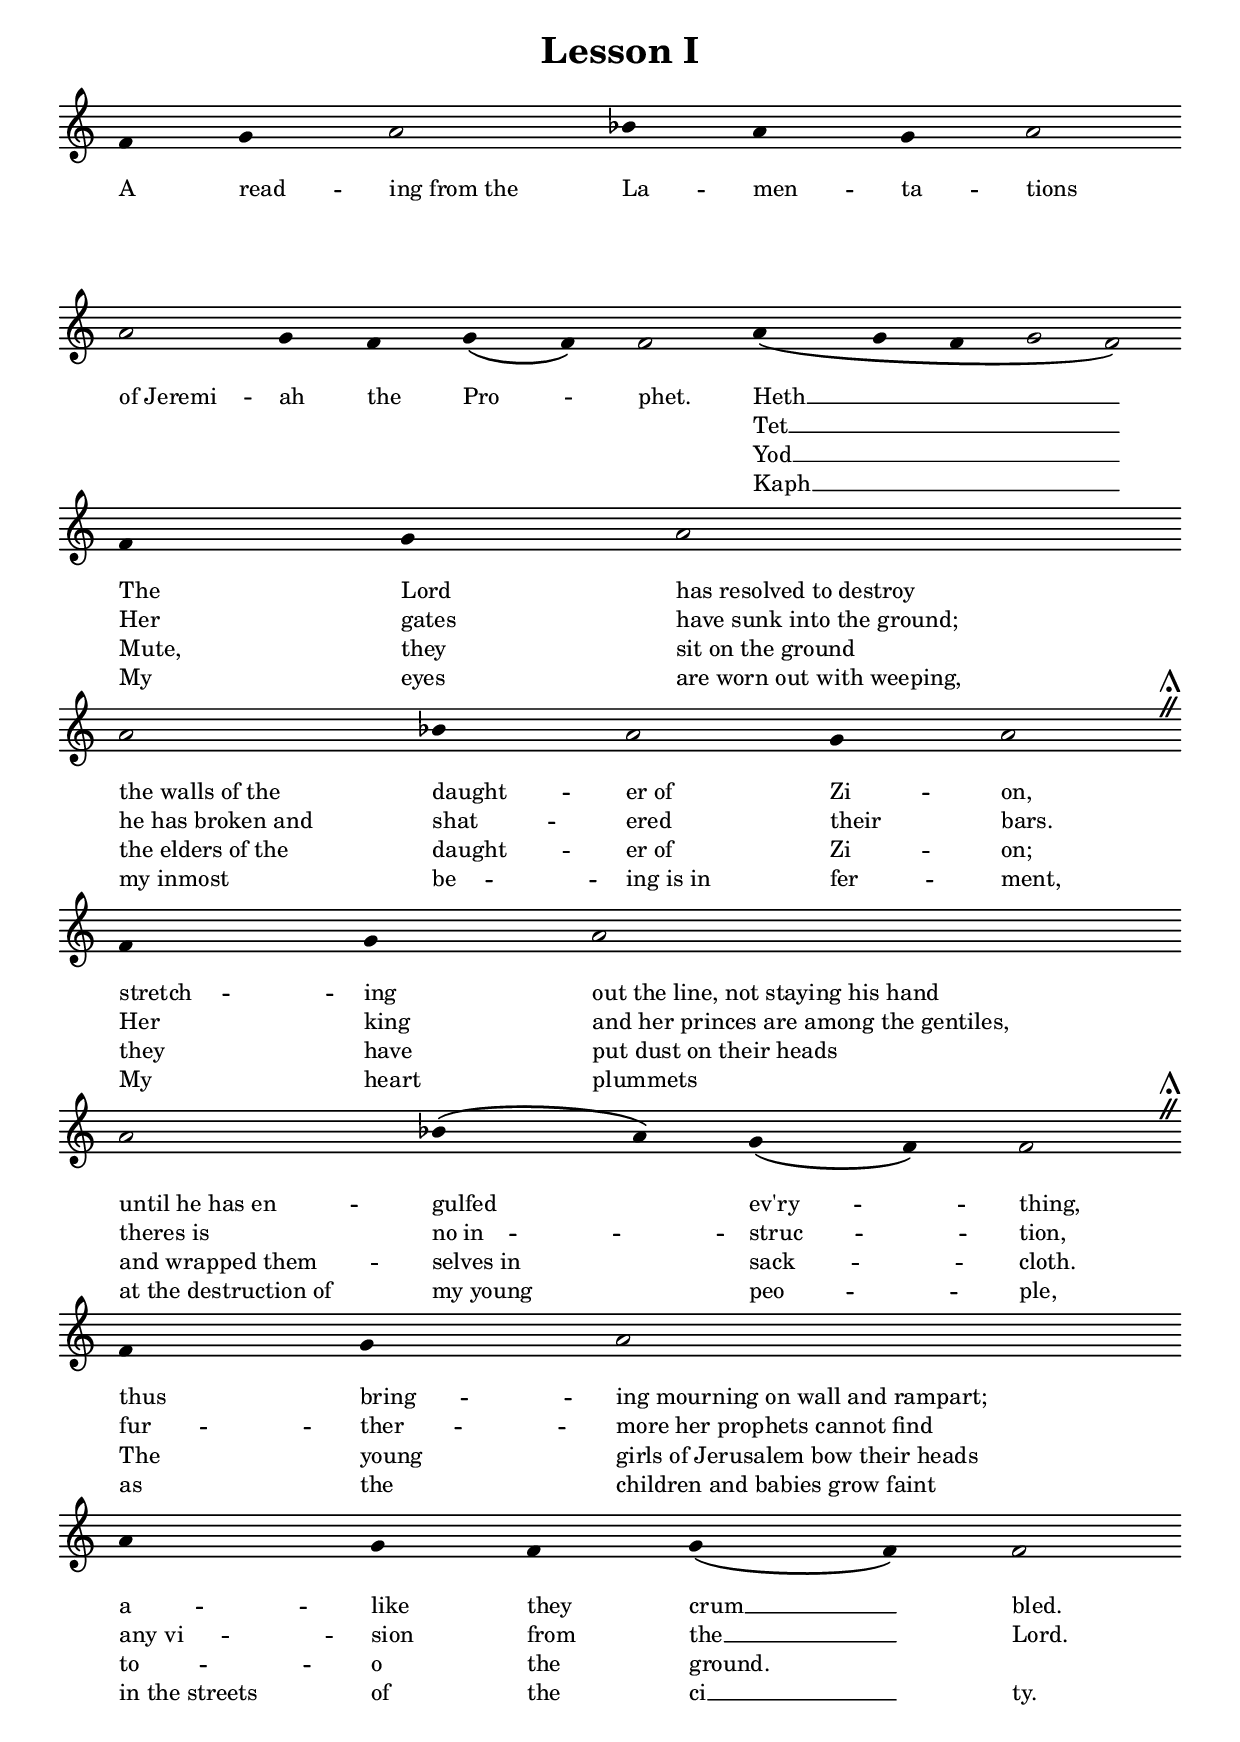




\header {
  title = "Lesson I"
  composer = ""
}
\include "gregorian.ly"

chant = \relative c' {
  \set Score.timing = ##f
  %First Lines & Letter
  f4 g a2 bes4 a g a2 \break
  a2 g4 f g( f) f2 \finalis  a4( g f g2 f) \break
  %Verse Part 1
  f4 g a2 \break 
  a bes!4 a2 g4 a2 \divisioMaior \break
  %Verse Part 2
  f4 g a2 \break
  a2 bes!4(a ) g( f) f2 \divisioMaior \break
  %Verse Part 3
  f4 g a2 \break
  a4 g f g( f) f2 \break \finalis
  %New Line I guess
  R1
  \finalis

  % \divisioMinima
  %g4 b a2 f2 \divisioMaior
  %g4( f) f( g) a2 \finalis
}

reading = \lyricmode {
  A read -- ing_from_the La -- men -- ta -- tions
  of_Jeremi -- ah the Pro -- phet.  
}

heth = \lyricmode {
  A read -- ing_from_the La -- men -- ta -- tions
  of_Jeremi -- ah the Pro -- phet.  Heth __

  The Lord has_resolved_to_destroy
  the_walls_of_the daught -- er_of Zi -- on,

  stretch -- ing out_the_line,_not_staying_his_hand
  until_he_has_en -- gulfed ev'ry -- thing,

  thus bring -- ing_mourning_on_wall_and_rampart;
  a -- like they crum __ bled.
}

tet = \lyricmode {
  \skip1 \skip1 \skip1 \skip1 \skip1 \skip1 \skip1 \skip1 \skip1 \skip1 \skip1 \skip1 
  Tet __

  Her gates have_sunk_into_the_ground;
    he_has_broken_and shat -- ered their bars.

  Her king and_her_princes_are_among_the_gentiles,
    theres_is no_in -- struc -- tion,

  fur -- ther -- more_her_prophets_cannot_find
   any_vi -- sion from the __ Lord. 
}

yod = \lyricmode {
  \skip1 \skip1 \skip1 \skip1 \skip1 \skip1 \skip1 \skip1 \skip1 \skip1 \skip1 \skip1 
  Yod __

  Mute, they sit_on_the_ground
    the_elders_of_the daught -- er_of Zi -- on;
  
  they have put_dust_on_their_heads
    and_wrapped_them -- selves_in sack -- cloth.

  The young girls_of_Jerusalem_bow_their_heads
    to -- o the ground.
}

kaph = \lyricmode {
  \skip1 \skip1 \skip1 \skip1 \skip1 \skip1 \skip1 \skip1 \skip1 \skip1 \skip1 \skip1 
  Kaph __

  My eyes are_worn_out_with_weeping,
    my_inmost be -- ing_is_in fer -- ment,

  My heart plummets
    at_the_destruction_of my_young peo -- ple,
  
  as the children_and_babies_grow_faint
    in_the_streets of the ci __ ty.
  

}

\score {
  \new Staff <<
    \new Voice = "melody" \chant
    \new Lyrics = "one" \lyricsto melody \heth
    \new Lyrics = "one" \lyricsto melody \tet
    \new Lyrics = "one" \lyricsto melody \yod
    \new Lyrics = "one" \lyricsto melody \kaph
  >>
  \layout {
    \once \override LyricText.self-alignment-X = #LEFT
    \override LyricText.font-size = #0
    \override VerticalAxisGroup.
       nonstaff-relatedstaff-spacing.padding = #3
    
    \context {
      \Staff
      \remove "Time_signature_engraver"
      \remove "Bar_engraver"
      \hide Stem
      \RemoveEmptyStaves
    }
    \context {
      \Voice
      \override Stem.length = #0
    }
    \context {
      \Score
       barAlways = ##t
      
    }
  }
}